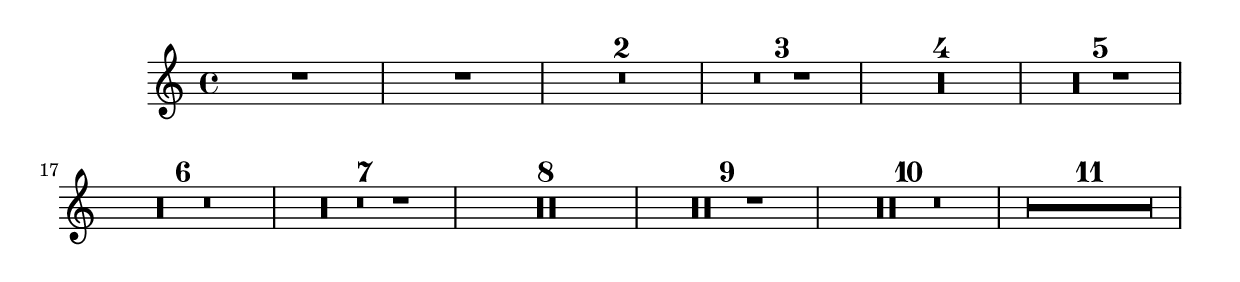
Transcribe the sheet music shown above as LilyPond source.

\version "1.3.146"

\header{
texidoc="
If @code{Score.skipBars} is set,
the signs for four, two, and one measure rest are combined to
produce the graphical representation of rests for up to 10 bars.
The number of bars will be written above the sign.
"
}

thenotes = \notes \relative cis' {
\property Score. skipBars = ##t
\time 4/4
R1 |
R1*1 |
R1*2 |
R1*3 |
R1*4 |
R1*5 |
R1*6 |
R1*7 |
R1*8 |
R1*9 |
R1*10 |
R1*11 |
}

\score { < \context Staff \thenotes

	>
}
